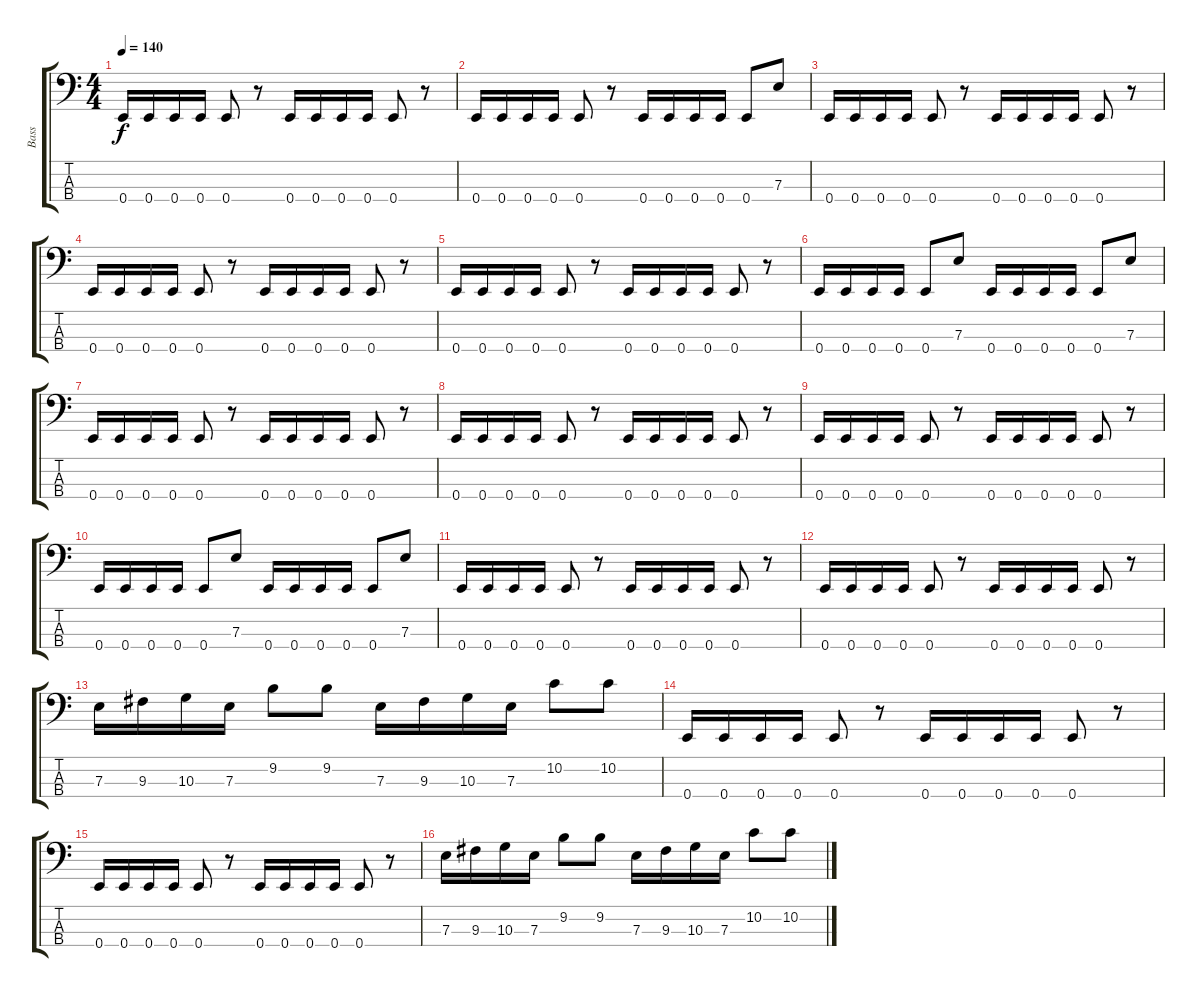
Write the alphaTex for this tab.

\track ("Bass" "Bass") {instrument slapbass1}
\staff {score tabs}
\tuning (G2 D2 A1 E1) {hide}
\ts (4 4)
\tempo 140
\clef f4
\ks c
0.4.16{dy f} 0.4.16 0.4.16 0.4.16 0.4.8 r.8 0.4.16 0.4.16 0.4.16 0.4.16 0.4.8 r.8 |
0.4.16 0.4.16 0.4.16 0.4.16 0.4.8 r.8 0.4.16 0.4.16 0.4.16 0.4.16 0.4.8 7.3.8 |
0.4.16 0.4.16 0.4.16 0.4.16 0.4.8 r.8 0.4.16 0.4.16 0.4.16 0.4.16 0.4.8 r.8 |
0.4.16 0.4.16 0.4.16 0.4.16 0.4.8 r.8 0.4.16 0.4.16 0.4.16 0.4.16 0.4.8 r.8 |
0.4.16 0.4.16 0.4.16 0.4.16 0.4.8 r.8 0.4.16 0.4.16 0.4.16 0.4.16 0.4.8 r.8 |
0.4.16 0.4.16 0.4.16 0.4.16 0.4.8 7.3.8 0.4.16 0.4.16 0.4.16 0.4.16 0.4.8 7.3.8 |
0.4.16 0.4.16 0.4.16 0.4.16 0.4.8 r.8 0.4.16 0.4.16 0.4.16 0.4.16 0.4.8 r.8 |
0.4.16 0.4.16 0.4.16 0.4.16 0.4.8 r.8 0.4.16 0.4.16 0.4.16 0.4.16 0.4.8 r.8 |
0.4.16 0.4.16 0.4.16 0.4.16 0.4.8 r.8 0.4.16 0.4.16 0.4.16 0.4.16 0.4.8 r.8 |
0.4.16 0.4.16 0.4.16 0.4.16 0.4.8 7.3.8 0.4.16 0.4.16 0.4.16 0.4.16 0.4.8 7.3.8 |
0.4.16 0.4.16 0.4.16 0.4.16 0.4.8 r.8 0.4.16 0.4.16 0.4.16 0.4.16 0.4.8 r.8 |
0.4.16 0.4.16 0.4.16 0.4.16 0.4.8 r.8 0.4.16 0.4.16 0.4.16 0.4.16 0.4.8 r.8 |
7.3.16 9.3.16 10.3.16 7.3.16 9.2.8 9.2.8 7.3.16 9.3.16 10.3.16 7.3.16 10.2.8 10.2.8 |
0.4.16 0.4.16 0.4.16 0.4.16 0.4.8 r.8 0.4.16 0.4.16 0.4.16 0.4.16 0.4.8 r.8 |
0.4.16 0.4.16 0.4.16 0.4.16 0.4.8 r.8 0.4.16 0.4.16 0.4.16 0.4.16 0.4.8 r.8 |
7.3.16 9.3.16 10.3.16 7.3.16 9.2.8 9.2.8 7.3.16 9.3.16 10.3.16 7.3.16 10.2.8 10.2.8
